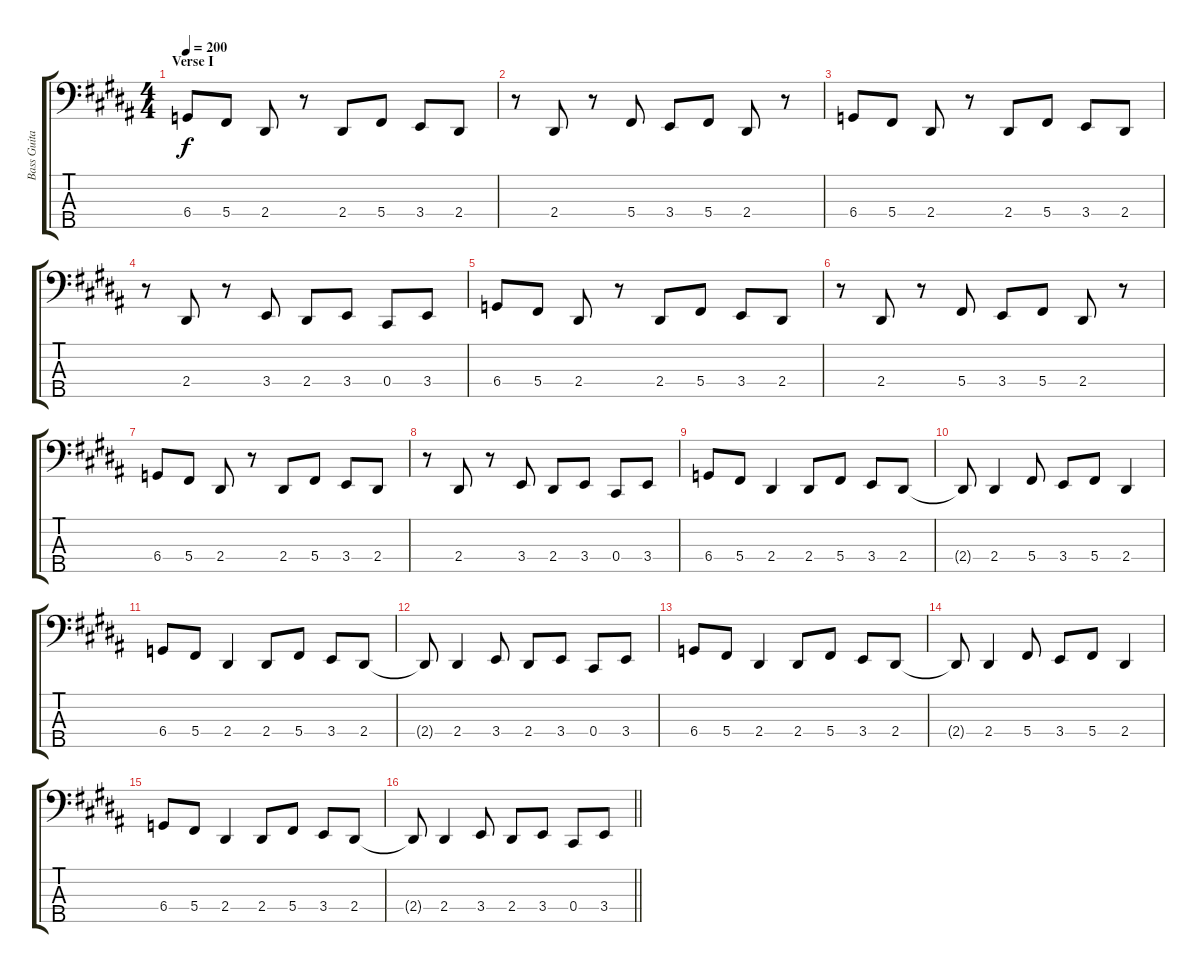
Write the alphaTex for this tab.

\track ("Bass Guitar" "Bass Guita") {instrument electricbassfinger}
\staff {score tabs}
\tuning (Gb2 Db2 Ab1 Db1 Ab0) {hide}
\ts (4 4)
\section ("" "Verse I")
\tempo 200
\clef f4
\ks b
6.4.8{dy f} 5.4.8 2.4.8 r.8 2.4.8 5.4.8 3.4.8 2.4.8 |
r.8 2.4.8 r.8 5.4.8 3.4.8 5.4.8 2.4.8 r.8 |
6.4.8 5.4.8 2.4.8 r.8 2.4.8 5.4.8 3.4.8 2.4.8 |
r.8 2.4.8 r.8 3.4.8 2.4.8 3.4.8 0.4.8 3.4.8 |
6.4.8 5.4.8 2.4.8 r.8 2.4.8 5.4.8 3.4.8 2.4.8 |
r.8 2.4.8 r.8 5.4.8 3.4.8 5.4.8 2.4.8 r.8 |
6.4.8 5.4.8 2.4.8 r.8 2.4.8 5.4.8 3.4.8 2.4.8 |
r.8 2.4.8 r.8 3.4.8 2.4.8 3.4.8 0.4.8 3.4.8 |
6.4.8 5.4.8 2.4.4 2.4.8 5.4.8 3.4.8 2.4.8 |
2.4{t}.8 2.4.4 5.4.8 3.4.8 5.4.8 2.4.4 |
6.4.8 5.4.8 2.4.4 2.4.8 5.4.8 3.4.8 2.4.8 |
2.4{t}.8 2.4.4 3.4.8 2.4.8 3.4.8 0.4.8 3.4.8 |
6.4.8 5.4.8 2.4.4 2.4.8 5.4.8 3.4.8 2.4.8 |
2.4{t}.8 2.4.4 5.4.8 3.4.8 5.4.8 2.4.4 |
6.4.8 5.4.8 2.4.4 2.4.8 5.4.8 3.4.8 2.4.8 |
\barLineRight lightlight
2.4{t}.8 2.4.4 3.4.8 2.4.8 3.4.8 0.4.8 3.4.8
